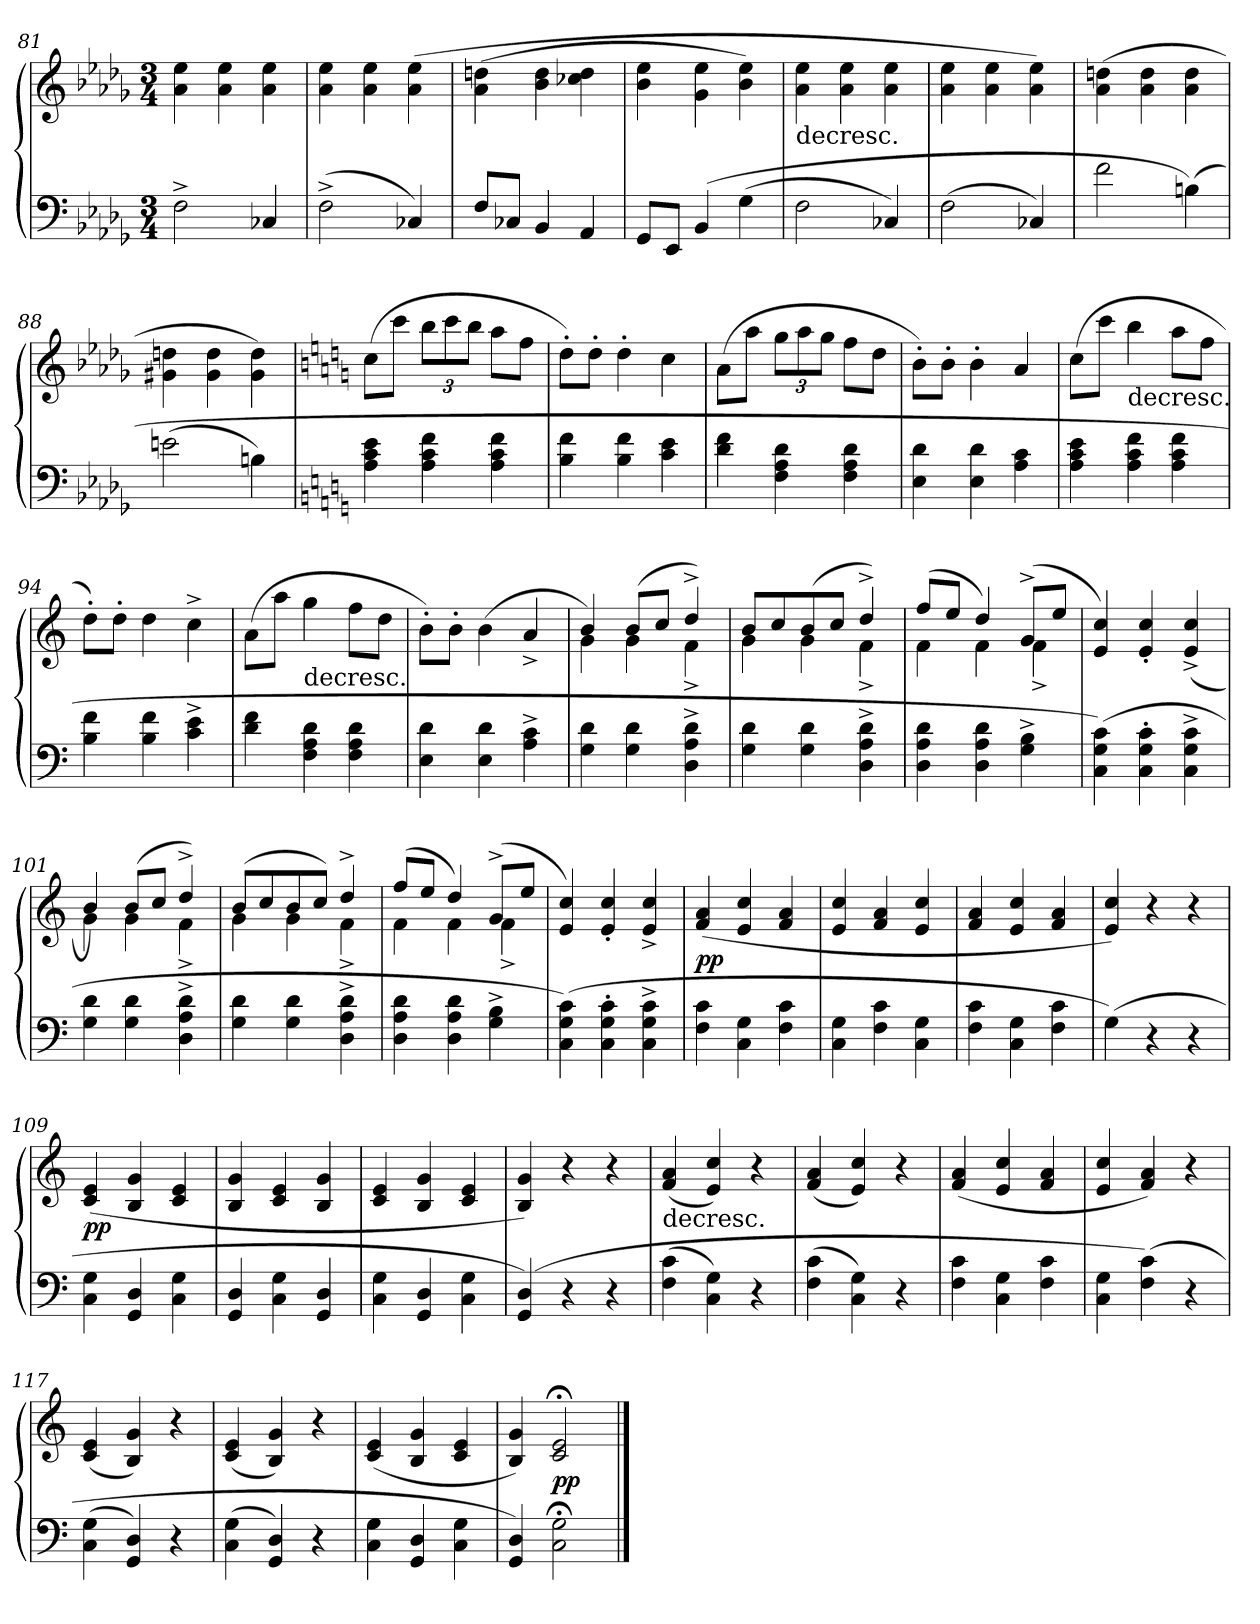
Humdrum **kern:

**kern	**kern	**dynam
*part1	*part1	*part1
*staff2	*staff1	*staff1/2
*clefF4	*clefG2	*
*k[b-e-a-d-g-]	*k[b-e-a-d-g-]	*
*M3/4	*M3/4	*
=81	=81	=81
2F^\	4a-\ 4ee-\	.
.	4a-\ 4ee-\	.
4C-X/	4a-\ 4ee-\	.
=82	=82	=82
(2F^\	4a-\ 4ee-\	.
.	4a-\ 4ee-\	.
4C-X/)	(4a-\ 4ee-\	.
=83	=83	=83
8F/L	(4a-\ 4ddn\	.
8C-X/J	.	.
4BB-/	4b-\ 4dd\	.
4AA-/	4cc-X\ 4dd\	.
=84	=84	=84
8GG-/L	4b-\ 4ee-\	.
8EE-/J	.	.
(4BB-/	4g-\ 4ee-\	.
(4G-\	4b-\ 4ee-\)	.
=85	=85	=85
!	!LO:TX:c:t=decresc.	!
2F\	4a-\ 4ee-\	.
.	4a-\ 4ee-\	.
4C-X/)	4a-\ 4ee-\	.
=86	=86	=86
(2F\	4a-\ 4ee-\	.
.	4a-\ 4ee-\	.
4C-X/)	4a-\ 4ee-\)	.
=87	=87	=87
2f\	(4a-\ 4ddn\	.
.	4a-\ 4dd\	.
(4Bn\)	4a-\ 4dd\	.
=88	=88	=88
(2en\	4g#X\ 4ddn\	.
.	4g#\ 4dd\	.
4Bn\)	4g#\ 4dd\)	.
=89	=89	=89
*k[]	*k[]	*
4A\ 4c\ 4e\	(8cc\L	.
.	8ccc\J	.
4A\ 4c\ 4f\	12bb\L	.
.	12ccc\	.
.	12bb\J	.
4A\ 4c\ 4f\	8aa\L	.
.	8ff\J	.
=90	=90	=90
4B\ 4f\	8dd'\L)	.
.	8dd'\J	.
4B\ 4f\	4dd'\	.
4c\ 4e\	4cc\	.
=91	=91	=91
4d\ 4f\	(8a\L	.
.	8aa\J	.
4F\ 4A\ 4d\	12gg\L	.
.	12aa\	.
.	12gg\J	.
4F\ 4A\ 4d\	8ff\L	.
.	8dd\J	.
=92	=92	=92
4E\ 4d\	8b'\L)	.
.	8b'\J	.
4E\ 4d\	4b'\	.
4A\ 4c\	4a/	.
=93	=93	=93
4A\ 4c\ 4e\	(8cc\L	.
.	8ccc\J	.
!	!LO:TX:c:t=decresc.	!
4A\ 4c\ 4f\	4bb\	.
4A\ 4c\ 4f\	8aa\L	.
.	8ff\J	.
=94	=94	=94
4B\ 4f\	8dd'\L)	.
.	8dd'\J	.
4B\ 4f\	4dd\	.
4c^\ 4e^\	4cc^\	.
=95	=95	=95
4d\ 4f\	(8a\L	.
.	8aa\J	.
!	!LO:TX:c:t=decresc.	!
4F\ 4A\ 4d\	4gg\	.
4F\ 4A\ 4d\	8ff\L	.
.	8dd\J	.
=96	=96	=96
4E\ 4d\	8b'\L)	.
.	8b'\J	.
4E\ 4d\	(4b\	.
4A^\ 4c^\	4a^/	.
=97	=97	=97
*	*^	*
4G\ 4d\	4b/)	4g\	.
4G\ 4d\	(8b/L	4g\	.
.	8cc/J	.	.
4D^\ 4A^\ 4d^\	4dd^/)	4f^\	.
=98	=98	=98	=98
4G\ 4d\	8b/L	4g\	.
.	8cc/	.	.
4G\ 4d\	(8b/	4g\	.
.	8cc/J	.	.
4D^\ 4A^\ 4d^\	4dd^/)	4f^\	.
=99	=99	=99	=99
4D\ 4A\ 4d\	(8ff/L	4f\	.
.	8ee/J	.	.
4D\ 4A\ 4d\	4dd/)	4f\	.
4G^\ 4B^\	(8g^/L	4f^\	.
.	8ee/J	.	.
*	*v	*v	*
=100	=100	=100
(4C\ 4G\ 4c\)	4e/ 4cc/)	.
4C'\ 4G'\ 4c'\	4e'/ 4cc'/	.
4C^\ 4G^\ 4c^\	(4e^/ 4cc^/	.
=101	=101	=101
*	*^	*
4G\ 4d\	4b/)	4g\	.
4G\ 4d\	(8b/L	4g\	.
.	8cc/J	.	.
4D^\ 4A^\ 4d^\	4dd^/)	4f^\	.
=102	=102	=102	=102
4G\ 4d\	(8b/L	4g\	.
.	8cc/	.	.
4G\ 4d\	8b/	4g\	.
.	8cc/J)	.	.
4D^\ 4A^\ 4d^\	4dd^/	4f^\	.
=103	=103	=103	=103
4D\ 4A\ 4d\	(8ff/L	4f\	.
.	8ee/J	.	.
4D\ 4A\ 4d\	4dd/)	4f\	.
4G^\ 4B^\	(8g^/L	4f^\	.
.	8ee/J	.	.
*	*v	*v	*
=104	=104	=104
(4C\ 4G\ 4c\)	4e/ 4cc/)	.
4C'\ 4G'\ 4c'\	4e'/ 4cc'/	.
4C^\ 4G^\ 4c^\	4e^/ 4cc^/	.
=105	=105	=105
4F\ 4c\	(4f/ 4a/	pp
4C\ 4G\	4e/ 4cc/	.
4F\ 4c\	4f/ 4a/	.
=106	=106	=106
4C\ 4G\	4e/ 4cc/	.
4F\ 4c\	4f/ 4a/	.
4C\ 4G\	4e/ 4cc/	.
=107	=107	=107
4F\ 4c\	4f/ 4a/	.
4C\ 4G\	4e/ 4cc/	.
4F\ 4c\	4f/ 4a/	.
=108	=108	=108
(4G\)	4e/ 4cc/)	.
4r	4r	.
4r	4r	.
=109	=109	=109
4C\ 4G\	(4c/ 4e/	pp
4GG/ 4D/	4B/ 4g/	.
4C\ 4G\	4c/ 4e/	.
=110	=110	=110
4GG/ 4D/	4B/ 4g/	.
4C\ 4G\	4c/ 4e/	.
4GG/ 4D/	4B/ 4g/	.
=111	=111	=111
4C\ 4G\	4c/ 4e/	.
4GG/ 4D/	4B/ 4g/	.
4C\ 4G\	4c/ 4e/	.
=112	=112	=112
(4GG/ 4D/)	4B/ 4g/)	.
4r	4r	.
4r	4r	.
=113	=113	=113
!	!LO:TX:c:t=decresc.	!
(4F\ 4c\	(4f/ 4a/	.
4C\ 4G\)	4e/ 4cc/)	.
4r	4r	.
=114	=114	=114
(4F\ 4c\	(4f/ 4a/	.
4C\ 4G\)	4e/ 4cc/)	.
4r	4r	.
=115	=115	=115
4F\ 4c\	(4f/ 4a/	.
4C\ 4G\	4e/ 4cc/	.
4F\ 4c\	4f/ 4a/	.
=116	=116	=116
4C\ 4G\	4e/ 4cc/	.
(4F\ 4c\)	4f/ 4a/)	.
4r	4r	.
=117	=117	=117
(4C\ 4G\	(4c/ 4e/	.
4GG/ 4D/)	4B/ 4g/)	.
4r	4r	.
=118	=118	=118
(4C\ 4G\	(4c/ 4e/	.
4GG/ 4D/)	4B/ 4g/)	.
4r	4r	.
=119	=119	=119
4C\ 4G\	(4c/ 4e/	.
4GG/ 4D/	4B/ 4g/	.
4C\ 4G\	4c/ 4e/	.
=120	=120	=120
4GG/ 4D/)	4B/ 4g/)	.
2C;<\ 2G;<\	2c;</ 2e;</	pp
==	==	==
*-	*-	*-
